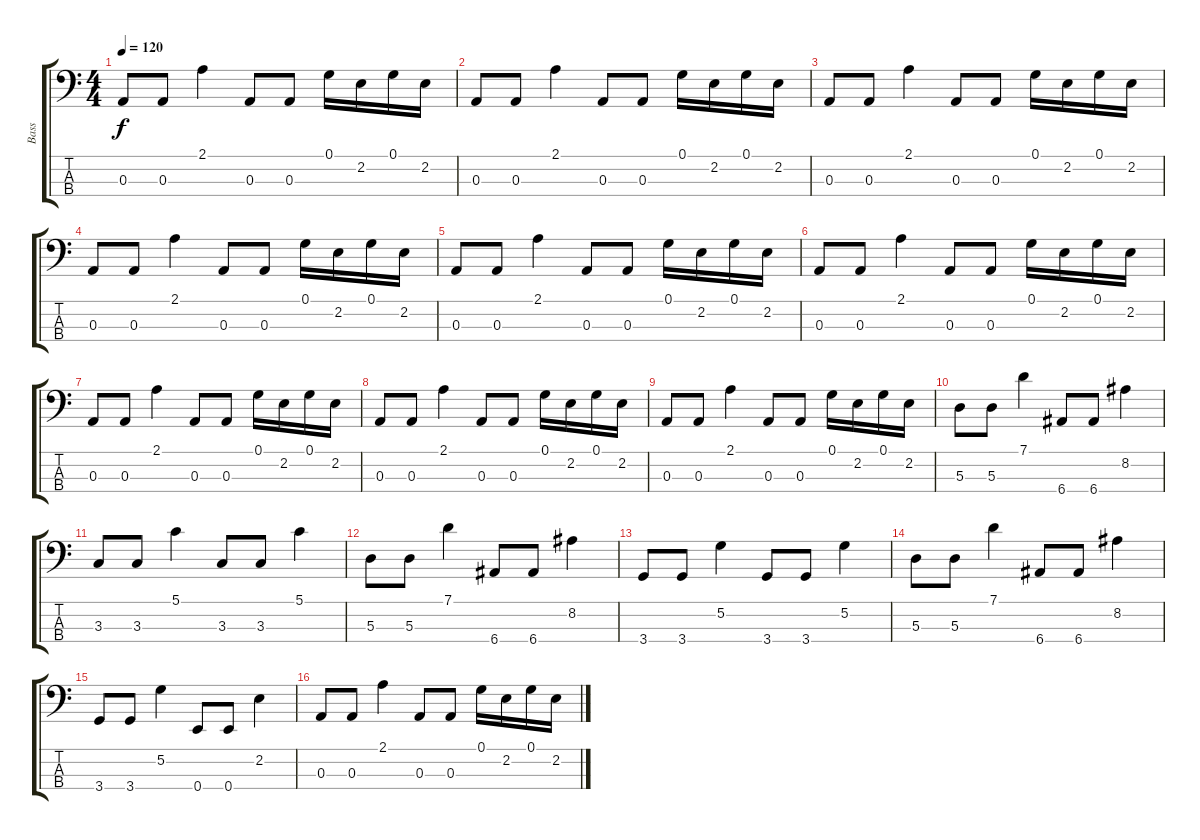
\track ("Bass" "Bass") {instrument electricbassfinger}
\staff {score tabs}
\tuning (G2 D2 A1 E1) {hide}
\ts (4 4)
\tempo 120
\clef f4
\ks c
0.3.8{dy f} 0.3.8 2.1.4 0.3.8 0.3.8 0.1.16 2.2.16 0.1.16 2.2.16 |
0.3.8 0.3.8 2.1.4 0.3.8 0.3.8 0.1.16 2.2.16 0.1.16 2.2.16 |
0.3.8 0.3.8 2.1.4 0.3.8 0.3.8 0.1.16 2.2.16 0.1.16 2.2.16 |
0.3.8 0.3.8 2.1.4 0.3.8 0.3.8 0.1.16 2.2.16 0.1.16 2.2.16 |
0.3.8 0.3.8 2.1.4 0.3.8 0.3.8 0.1.16 2.2.16 0.1.16 2.2.16 |
0.3.8 0.3.8 2.1.4 0.3.8 0.3.8 0.1.16 2.2.16 0.1.16 2.2.16 |
0.3.8 0.3.8 2.1.4 0.3.8 0.3.8 0.1.16 2.2.16 0.1.16 2.2.16 |
0.3.8 0.3.8 2.1.4 0.3.8 0.3.8 0.1.16 2.2.16 0.1.16 2.2.16 |
0.3.8 0.3.8 2.1.4 0.3.8 0.3.8 0.1.16 2.2.16 0.1.16 2.2.16 |
5.3.8 5.3.8 7.1.4 6.4.8 6.4.8 8.2.4 |
3.3.8 3.3.8 5.1.4 3.3.8 3.3.8 5.1.4 |
5.3.8 5.3.8 7.1.4 6.4.8 6.4.8 8.2.4 |
3.4.8 3.4.8 5.2.4 3.4.8 3.4.8 5.2.4 |
5.3.8 5.3.8 7.1.4 6.4.8 6.4.8 8.2.4 |
3.4.8 3.4.8 5.2.4 0.4.8 0.4.8 2.2.4 |
0.3.8 0.3.8 2.1.4 0.3.8 0.3.8 0.1.16 2.2.16 0.1.16 2.2.16
